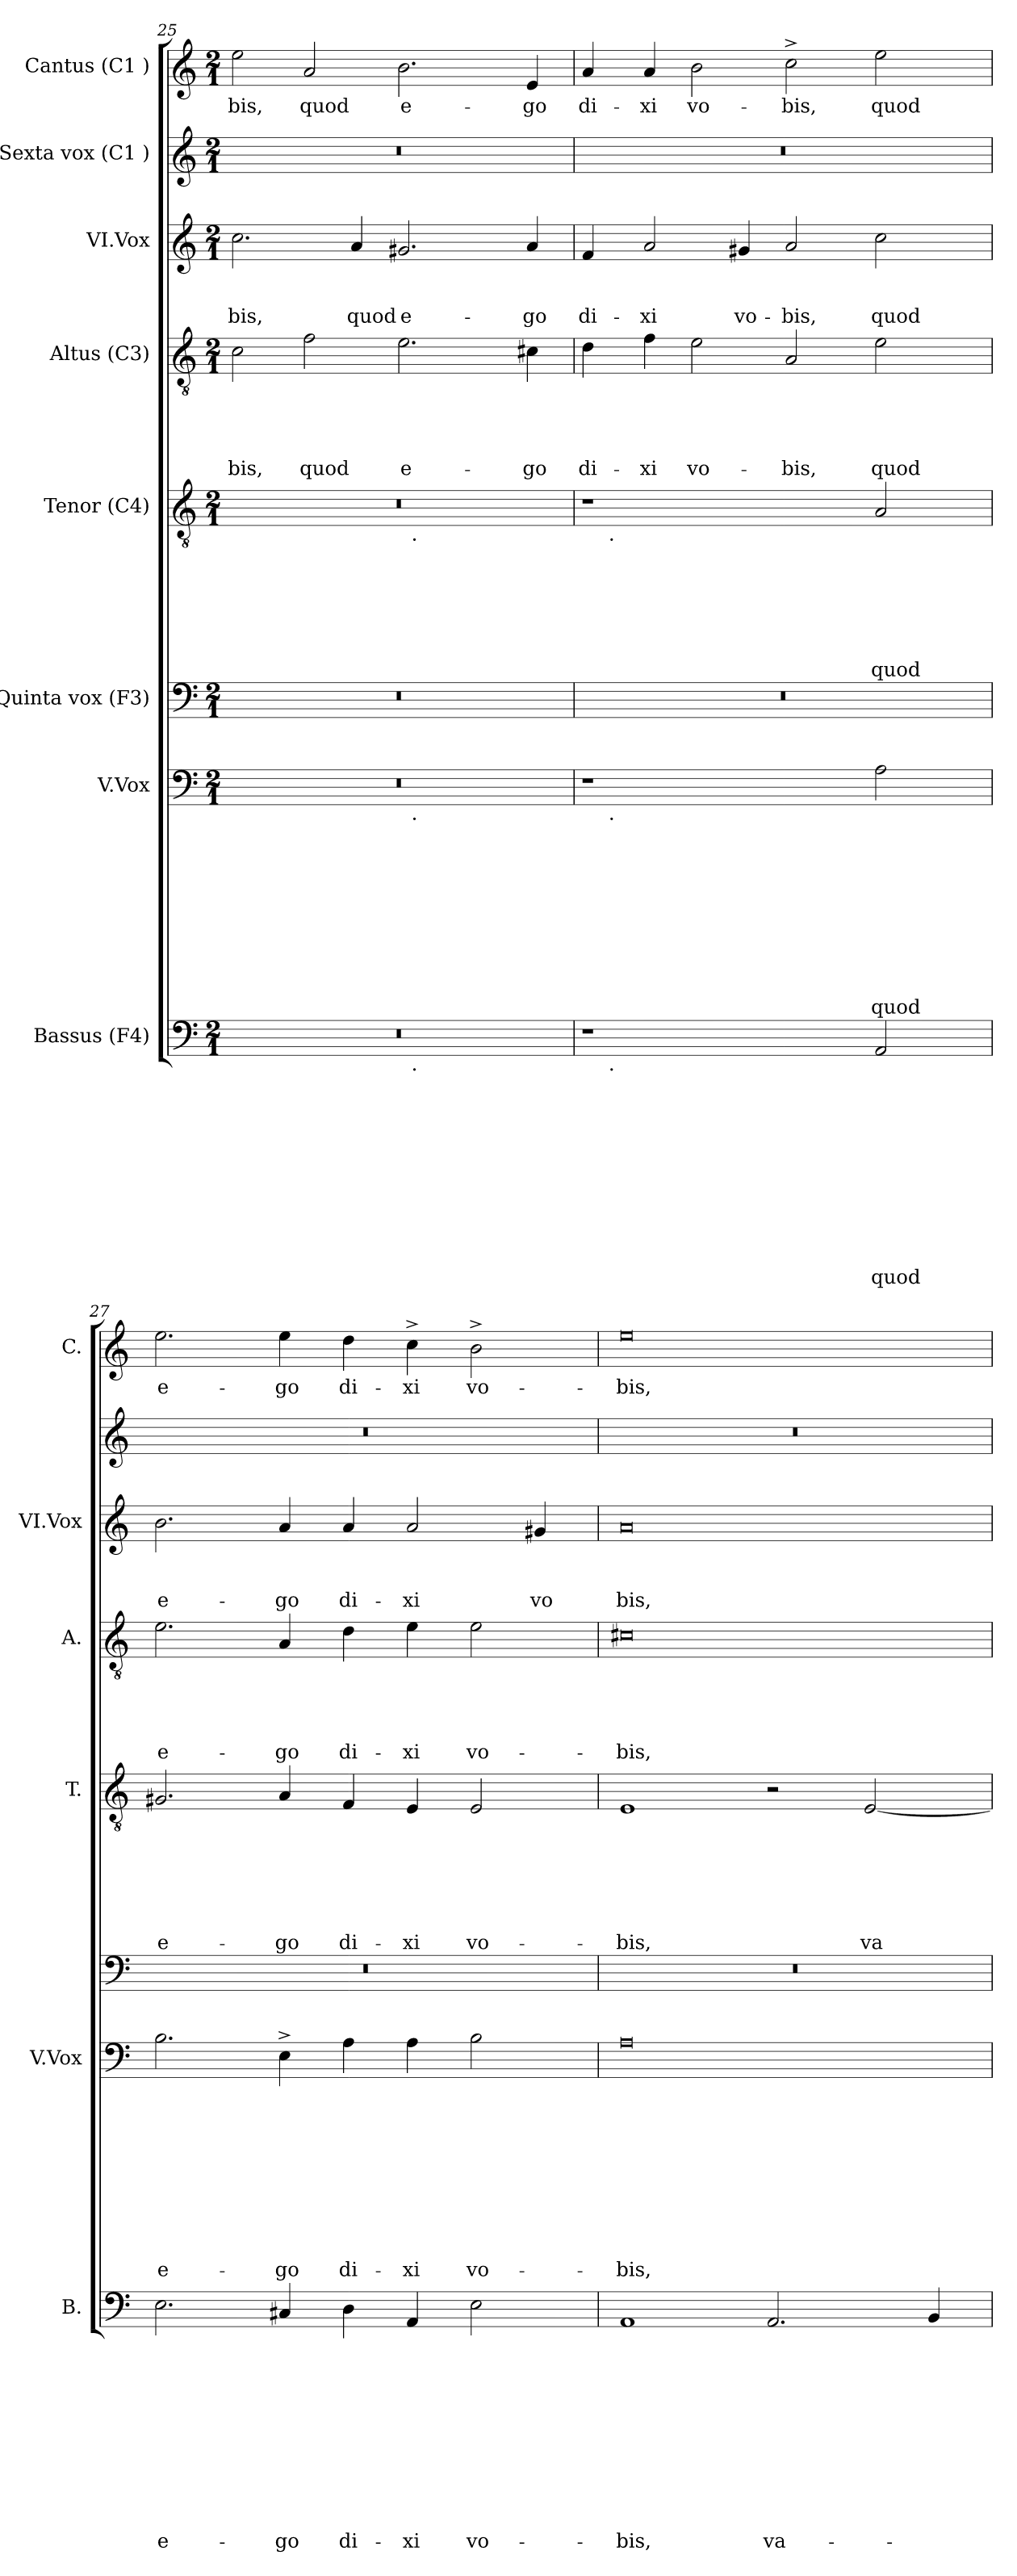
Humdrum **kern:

**kern	**text	**text	**text	**text	**text	**text	**text	**text	**text	**text	**text	**kern	**text	**text	**text	**text	**text	**text	**text	**text	**text	**text	**kern	**kern	**text	**text	**text	**text	**text	**text	**text	**kern	**text	**text	**text	**text	**text	**kern	**text	**text	**text	**kern	**kern	**text
*part8	*part8	*part8	*part8	*part8	*part8	*part8	*part8	*part8	*part8	*part8	*part8	*part7	*part7	*part7	*part7	*part7	*part7	*part7	*part7	*part7	*part7	*part7	*part6	*part5	*part5	*part5	*part5	*part5	*part5	*part5	*part5	*part4	*part4	*part4	*part4	*part4	*part4	*part3	*part3	*part3	*part3	*part2	*part1	*part1
*staff8	*staff8	*staff8	*staff8	*staff8	*staff8	*staff8	*staff8	*staff8	*staff8	*staff8	*staff8	*staff7	*staff7	*staff7	*staff7	*staff7	*staff7	*staff7	*staff7	*staff7	*staff7	*staff7	*staff6	*staff5	*staff5	*staff5	*staff5	*staff5	*staff5	*staff5	*staff5	*staff4	*staff4	*staff4	*staff4	*staff4	*staff4	*staff3	*staff3	*staff3	*staff3	*staff2	*staff1	*staff1
*I"Bassus (F4)	*	*	*	*	*	*	*	*	*	*	*	*I"V.Vox	*	*	*	*	*	*	*	*	*	*	*I"Quinta vox (F3)	*I"Tenor (C4)	*	*	*	*	*	*	*	*I"Altus (C3)	*	*	*	*	*	*I"VI.Vox	*	*	*	*I"Sexta vox (C1 )	*I"Cantus (C1 )	*
*I'B.	*	*	*	*	*	*	*	*	*	*	*	*I'V.Vox	*	*	*	*	*	*	*	*	*	*	*	*I'T.	*	*	*	*	*	*	*	*I'A.	*	*	*	*	*	*I'VI.Vox	*	*	*	*	*I'C.	*
!!LO:LB:g=z
*clefF4	*	*	*	*	*	*	*	*	*	*	*	*clefF4	*	*	*	*	*	*	*	*	*	*	*clefF4	*clefGv2	*	*	*	*	*	*	*	*clefGv2	*	*	*	*	*	*clefG2	*	*	*	*clefG2	*clefG2	*
*k[]	*	*	*	*	*	*	*	*	*	*	*	*k[]	*	*	*	*	*	*	*	*	*	*	*k[]	*k[]	*	*	*	*	*	*	*	*k[]	*	*	*	*	*	*k[]	*	*	*	*k[]	*k[]	*
*C:	*	*	*	*	*	*	*	*	*	*	*	*C:	*	*	*	*	*	*	*	*	*	*	*C:	*C:	*	*	*	*	*	*	*	*C:	*	*	*	*	*	*C:	*	*	*	*C:	*C:	*
*M2/1	*	*	*	*	*	*	*	*	*	*	*	*M2/1	*	*	*	*	*	*	*	*	*	*	*M2/1	*M2/1	*	*	*	*	*	*	*	*M2/1	*	*	*	*	*	*M2/1	*	*	*	*M2/1	*M2/1	*
=25	=25	=25	=25	=25	=25	=25	=25	=25	=25	=25	=25	=25	=25	=25	=25	=25	=25	=25	=25	=25	=25	=25	=25	=25	=25	=25	=25	=25	=25	=25	=25	=25	=25	=25	=25	=25	=25	=25	=25	=25	=25	=25	=25	=25
!	!	!	!	!	!	!	!	!	!	!	!	!	!	!	!	!	!	!	!	!	!	!	!	!	!	!	!	!	!	!	!	!	!	!	!	!	!LO:LY:b	!	!	!	!LO:LY:b	!	!	!LO:LY:b
*^	*	*	*	*	*	*	*	*	*	*	*	*^	*	*	*	*	*	*	*	*	*	*	*	*^	*	*	*	*	*	*	*	*	*	*	*	*	*	*	*	*	*	*	*	*
0r	1ryy	.	.	.	.	.	.	.	.	.	.	.	0r	1ryy	.	.	.	.	.	.	.	.	.	.	0r	0r	1ryy	.	.	.	.	.	.	.	2c\	.	.	.	.	-bis,	2.cc\	.	.	-bis,	0r	2ee\	-bis,
!	!	!	!	!	!	!	!	!	!	!	!	!	!	!	!	!	!	!	!	!	!	!	!	!	!	!	!	!	!	!	!	!	!	!	!	!	!	!	!	!LO:LY:b	!	!	!	!	!	!	!LO:LY:b
.	.	.	.	.	.	.	.	.	.	.	.	.	.	.	.	.	.	.	.	.	.	.	.	.	.	.	.	.	.	.	.	.	.	.	2f\	.	.	.	.	quod	.	.	.	.	.	2a/	quod
!	!	!	!	!	!	!	!	!	!	!	!	!	!	!	!	!	!	!	!	!	!	!	!	!	!	!	!	!	!	!	!	!	!	!	!	!	!	!	!	!	!	!	!	!LO:LY:b	!	!	!
.	.	.	.	.	.	.	.	.	.	.	.	.	.	.	.	.	.	.	.	.	.	.	.	.	.	.	.	.	.	.	.	.	.	.	.	.	.	.	.	.	4a/	.	.	quod	.	.	.
!	!	!	!	!	!	!	!	!	!	!	!	!	!	!	!	!	!	!	!	!	!	!	!	!	!	!	!	!	!	!	!	!	!	!	!	!	!	!	!	!LO:LY:b	!	!	!	!LO:LY:b	!	!	!LO:LY:b
.	32ryy	.	.	.	.	.	.	.	.	.	.	.	.	32ryy	.	.	.	.	.	.	.	.	.	.	.	.	32ryy	.	.	.	.	.	.	.	2.e\	.	.	.	.	e-	2.g#X/	.	.	e-	.	2.b\	e-
!	!	!	!	!	!	!	!	!	!	!	!	!	!	!	!	!	!	!	!	!	!	!	!	!	!	!	!LO:TX:b:t=.	!	!	!	!	!	!	!	!	!	!	!	!	!	!	!	!	!	!	!	!
!	!	!	!	!	!	!	!	!	!	!	!	!	!	!LO:TX:b:t=.	!	!	!	!	!	!	!	!	!	!	!	!	!	!	!	!	!	!	!	!	!	!	!	!	!	!	!	!	!	!	!	!	!
!	!LO:TX:b:t=.	!	!	!	!	!	!	!	!	!	!	!	!	!	!	!	!	!	!	!	!	!	!	!	!	!	!	!	!	!	!	!	!	!	!	!	!	!	!	!	!	!	!	!	!	!	!
.	2ryy	.	.	.	.	.	.	.	.	.	.	.	.	2ryy	.	.	.	.	.	.	.	.	.	.	.	.	2ryy	.	.	.	.	.	.	.	.	.	.	.	.	.	.	.	.	.	.	.	.
.	4...ryy	.	.	.	.	.	.	.	.	.	.	.	.	4...ryy	.	.	.	.	.	.	.	.	.	.	.	.	4...ryy	.	.	.	.	.	.	.	.	.	.	.	.	.	.	.	.	.	.	.	.
!	!	!	!	!	!	!	!	!	!	!	!	!	!	!	!	!	!	!	!	!	!	!	!	!	!	!	!	!	!	!	!	!	!	!	!	!	!	!	!	!LO:LY:b	!	!	!	!LO:LY:b	!	!	!LO:LY:b
.	.	.	.	.	.	.	.	.	.	.	.	.	.	.	.	.	.	.	.	.	.	.	.	.	.	.	.	.	.	.	.	.	.	.	4c#X\	.	.	.	.	-go	4a/	.	.	-go	.	4e/	-go
=26	=26	=26	=26	=26	=26	=26	=26	=26	=26	=26	=26	=26	=26	=26	=26	=26	=26	=26	=26	=26	=26	=26	=26	=26	=26	=26	=26	=26	=26	=26	=26	=26	=26	=26	=26	=26	=26	=26	=26	=26	=26	=26	=26	=26	=26	=26	=26
!	!	!	!	!	!	!	!	!	!	!	!	!	!	!	!	!	!	!	!	!	!	!	!	!	!	!	!	!	!	!	!	!	!	!	!	!	!	!	!	!LO:LY:b	!	!	!	!LO:LY:b	!	!	!LO:LY:b
1r	16.ryy	.	.	.	.	.	.	.	.	.	.	.	1r	16.ryy	.	.	.	.	.	.	.	.	.	.	0r	1r	16.ryy	.	.	.	.	.	.	.	4d\	.	.	.	.	di-	4f/	.	.	di-	0r	4a/	di-
!	!	!	!	!	!	!	!	!	!	!	!	!	!	!	!	!	!	!	!	!	!	!	!	!	!	!	!LO:TX:b:t=.	!	!	!	!	!	!	!	!	!	!	!	!	!	!	!	!	!	!	!	!
!	!	!	!	!	!	!	!	!	!	!	!	!	!	!LO:TX:b:t=.	!	!	!	!	!	!	!	!	!	!	!	!	!	!	!	!	!	!	!	!	!	!	!	!	!	!	!	!	!	!	!	!	!
!	!LO:TX:b:t=.	!	!	!	!	!	!	!	!	!	!	!	!	!	!	!	!	!	!	!	!	!	!	!	!	!	!	!	!	!	!	!	!	!	!	!	!	!	!	!	!	!	!	!	!	!	!
.	1ryy	.	.	.	.	.	.	.	.	.	.	.	.	1ryy	.	.	.	.	.	.	.	.	.	.	.	.	1ryy	.	.	.	.	.	.	.	.	.	.	.	.	.	.	.	.	.	.	.	.
!	!	!	!	!	!	!	!	!	!	!	!	!	!	!	!	!	!	!	!	!	!	!	!	!	!	!	!	!	!	!	!	!	!	!	!	!	!	!	!	!LO:LY:b	!	!	!	!LO:LY:b	!	!	!LO:LY:b
.	.	.	.	.	.	.	.	.	.	.	.	.	.	.	.	.	.	.	.	.	.	.	.	.	.	.	.	.	.	.	.	.	.	.	4f\	.	.	.	.	-xi	2a/	.	.	-xi	.	4a/	-xi
!	!	!	!	!	!	!	!	!	!	!	!	!	!	!	!	!	!	!	!	!	!	!	!	!	!	!	!	!	!	!	!	!	!	!	!	!	!	!	!	!LO:LY:b	!	!	!	!	!	!	!LO:LY:b
.	.	.	.	.	.	.	.	.	.	.	.	.	.	.	.	.	.	.	.	.	.	.	.	.	.	.	.	.	.	.	.	.	.	.	2e\	.	.	.	.	vo-	.	.	.	.	.	2b\	vo-
!	!	!	!	!	!	!	!	!	!	!	!	!	!	!	!	!	!	!	!	!	!	!	!	!	!	!	!	!	!	!	!	!	!	!	!	!	!	!	!	!	!	!	!	!LO:LY:b	!	!	!
.	.	.	.	.	.	.	.	.	.	.	.	.	.	.	.	.	.	.	.	.	.	.	.	.	.	.	.	.	.	.	.	.	.	.	.	.	.	.	.	.	4g#X/	.	.	vo-	.	.	.
!	!	!	!	!	!	!	!	!	!	!	!	!	!	!	!	!	!	!	!	!	!	!	!	!	!	!	!	!	!	!	!	!	!	!	!	!	!	!	!	!LO:LY:b	!	!	!	!LO:LY:b	!	!	!LO:LY:b
2ryy	.	.	.	.	.	.	.	.	.	.	.	.	2ryy	.	.	.	.	.	.	.	.	.	.	.	.	2ryy	.	.	.	.	.	.	.	.	2A/	.	.	.	.	-bis,	2a/	.	.	-bis,	.	2cc^>\	-bis,
.	2ryy	.	.	.	.	.	.	.	.	.	.	.	.	2ryy	.	.	.	.	.	.	.	.	.	.	.	.	2ryy	.	.	.	.	.	.	.	.	.	.	.	.	.	.	.	.	.	.	.	.
!	!	!	!	!	!	!	!	!	!	!	!	!LO:LY:b	!	!	!	!	!	!	!	!	!	!	!	!LO:LY:b	!	!	!	!	!	!	!	!	!	!LO:LY:b	!	!	!	!	!	!LO:LY:b	!	!	!	!LO:LY:b	!	!	!LO:LY:b
2AA/	.	.	.	.	.	.	.	.	.	.	.	quod	2A\	.	.	.	.	.	.	.	.	.	.	quod	.	2A/	.	.	.	.	.	.	.	quod	2e\	.	.	.	.	quod	2cc\	.	.	quod	.	2ee\	quod
.	4ryy	.	.	.	.	.	.	.	.	.	.	.	.	4ryy	.	.	.	.	.	.	.	.	.	.	.	.	4ryy	.	.	.	.	.	.	.	.	.	.	.	.	.	.	.	.	.	.	.	.
.	8ryy	.	.	.	.	.	.	.	.	.	.	.	.	8ryy	.	.	.	.	.	.	.	.	.	.	.	.	8ryy	.	.	.	.	.	.	.	.	.	.	.	.	.	.	.	.	.	.	.	.
.	32ryy	.	.	.	.	.	.	.	.	.	.	.	.	32ryy	.	.	.	.	.	.	.	.	.	.	.	.	32ryy	.	.	.	.	.	.	.	.	.	.	.	.	.	.	.	.	.	.	.	.
=27	=27	=27	=27	=27	=27	=27	=27	=27	=27	=27	=27	=27	=27	=27	=27	=27	=27	=27	=27	=27	=27	=27	=27	=27	=27	=27	=27	=27	=27	=27	=27	=27	=27	=27	=27	=27	=27	=27	=27	=27	=27	=27	=27	=27	=27	=27	=27
!	!	!	!	!	!	!	!	!	!	!	!	!LO:LY:b	!	!	!	!	!	!	!	!	!	!	!	!LO:LY:b	!	!	!	!	!	!	!	!	!	!LO:LY:b	!	!	!	!	!	!LO:LY:b	!	!	!	!LO:LY:b	!	!	!LO:LY:b
*v	*v	*	*	*	*	*	*	*	*	*	*	*	*	*	*	*	*	*	*	*	*	*	*	*	*	*v	*v	*	*	*	*	*	*	*	*	*	*	*	*	*	*	*	*	*	*	*	*
*	*	*	*	*	*	*	*	*	*	*	*	*v	*v	*	*	*	*	*	*	*	*	*	*	*	*	*	*	*	*	*	*	*	*	*	*	*	*	*	*	*	*	*	*	*	*
2.E\	.	.	.	.	.	.	.	.	.	.	e-	2.B\	.	.	.	.	.	.	.	.	.	e-	0r	2.G#X/	.	.	.	.	.	.	e-	2.e\	.	.	.	.	e-	2.b\	.	.	e-	0r	2.ee\	e-
!	!	!	!	!	!	!	!	!	!	!	!LO:LY:b	!	!	!	!	!	!	!	!	!	!	!LO:LY:b	!	!	!	!	!	!	!	!	!LO:LY:b	!	!	!	!	!	!LO:LY:b	!	!	!	!LO:LY:b	!	!	!LO:LY:b
4C#X/	.	.	.	.	.	.	.	.	.	.	-go	4E^>\	.	.	.	.	.	.	.	.	.	-go	.	4A/	.	.	.	.	.	.	-go	4A/	.	.	.	.	-go	4a/	.	.	-go	.	4ee\	-go
!	!	!	!	!	!	!	!	!	!	!	!LO:LY:b	!	!	!	!	!	!	!	!	!	!	!LO:LY:b	!	!	!	!	!	!	!	!	!LO:LY:b	!	!	!	!	!	!LO:LY:b	!	!	!	!LO:LY:b	!	!	!LO:LY:b
4D\	.	.	.	.	.	.	.	.	.	.	di-	4A\	.	.	.	.	.	.	.	.	.	di-	.	4F/	.	.	.	.	.	.	di-	4d\	.	.	.	.	di-	4a/	.	.	di-	.	4dd\	di-
!	!	!	!	!	!	!	!	!	!	!	!LO:LY:b	!	!	!	!	!	!	!	!	!	!	!LO:LY:b	!	!	!	!	!	!	!	!	!LO:LY:b	!	!	!	!	!	!LO:LY:b	!	!	!	!LO:LY:b	!	!	!LO:LY:b
4AA/	.	.	.	.	.	.	.	.	.	.	-xi	4A\	.	.	.	.	.	.	.	.	.	-xi	.	4E/	.	.	.	.	.	.	-xi	4e\	.	.	.	.	-xi	2a/	.	.	-xi	.	4cc^>\	-xi
!	!	!	!	!	!	!	!	!	!	!	!LO:LY:b	!	!	!	!	!	!	!	!	!	!	!LO:LY:b	!	!	!	!	!	!	!	!	!LO:LY:b	!	!	!	!	!	!LO:LY:b	!	!	!	!	!	!	!LO:LY:b
2E\	.	.	.	.	.	.	.	.	.	.	vo-	2B\	.	.	.	.	.	.	.	.	.	vo-	.	2E/	.	.	.	.	.	.	vo-	2e\	.	.	.	.	vo-	.	.	.	.	.	2b^>\	vo-
!	!	!	!	!	!	!	!	!	!	!	!	!	!	!	!	!	!	!	!	!	!	!	!	!	!	!	!	!	!	!	!	!	!	!	!	!	!	!	!	!	!LO:LY:b	!	!	!
.	.	.	.	.	.	.	.	.	.	.	.	.	.	.	.	.	.	.	.	.	.	.	.	.	.	.	.	.	.	.	.	.	.	.	.	.	.	4g#X/	.	.	vo	.	.	.
=28	=28	=28	=28	=28	=28	=28	=28	=28	=28	=28	=28	=28	=28	=28	=28	=28	=28	=28	=28	=28	=28	=28	=28	=28	=28	=28	=28	=28	=28	=28	=28	=28	=28	=28	=28	=28	=28	=28	=28	=28	=28	=28	=28	=28
!	!	!	!	!	!	!	!	!	!	!	!LO:LY:b	!	!	!	!	!	!	!	!	!	!	!LO:LY:b	!	!	!	!	!	!	!	!	!LO:LY:b	!	!	!	!	!	!LO:LY:b	!	!	!	!LO:LY:b	!	!	!LO:LY:b
1AA	.	.	.	.	.	.	.	.	.	.	-bis,	0A	.	.	.	.	.	.	.	.	.	-bis,	0r	1E	.	.	.	.	.	.	-bis,	0c#X	.	.	.	.	-bis,	0a	.	.	bis,	0r	0ee	-bis,
!	!	!	!	!	!	!	!	!	!	!	!LO:LY:b	!	!	!	!	!	!	!	!	!	!	!	!	!	!	!	!	!	!	!	!	!	!	!	!	!	!	!	!	!	!	!	!	!
2.AA/	.	.	.	.	.	.	.	.	.	.	va-	.	.	.	.	.	.	.	.	.	.	.	.	2r	.	.	.	.	.	.	.	.	.	.	.	.	.	.	.	.	.	.	.	.
!	!	!	!	!	!	!	!	!	!	!	!	!	!	!	!	!	!	!	!	!	!	!	!	!	!	!	!	!	!	!	!LO:LY:b	!	!	!	!	!	!	!	!	!	!	!	!	!
.	.	.	.	.	.	.	.	.	.	.	.	.	.	.	.	.	.	.	.	.	.	.	.	[<2E/	.	.	.	.	.	.	va-	.	.	.	.	.	.	.	.	.	.	.	.	.
4BB/	.	.	.	.	.	.	.	.	.	.	.	.	.	.	.	.	.	.	.	.	.	.	.	.	.	.	.	.	.	.	.	.	.	.	.	.	.	.	.	.	.	.	.	.
=	=	=	=	=	=	=	=	=	=	=	=	=	=	=	=	=	=	=	=	=	=	=	=	=	=	=	=	=	=	=	=	=	=	=	=	=	=	=	=	=	=	=	=	=
*-	*-	*-	*-	*-	*-	*-	*-	*-	*-	*-	*-	*-	*-	*-	*-	*-	*-	*-	*-	*-	*-	*-	*-	*-	*-	*-	*-	*-	*-	*-	*-	*-	*-	*-	*-	*-	*-	*-	*-	*-	*-	*-	*-	*-
